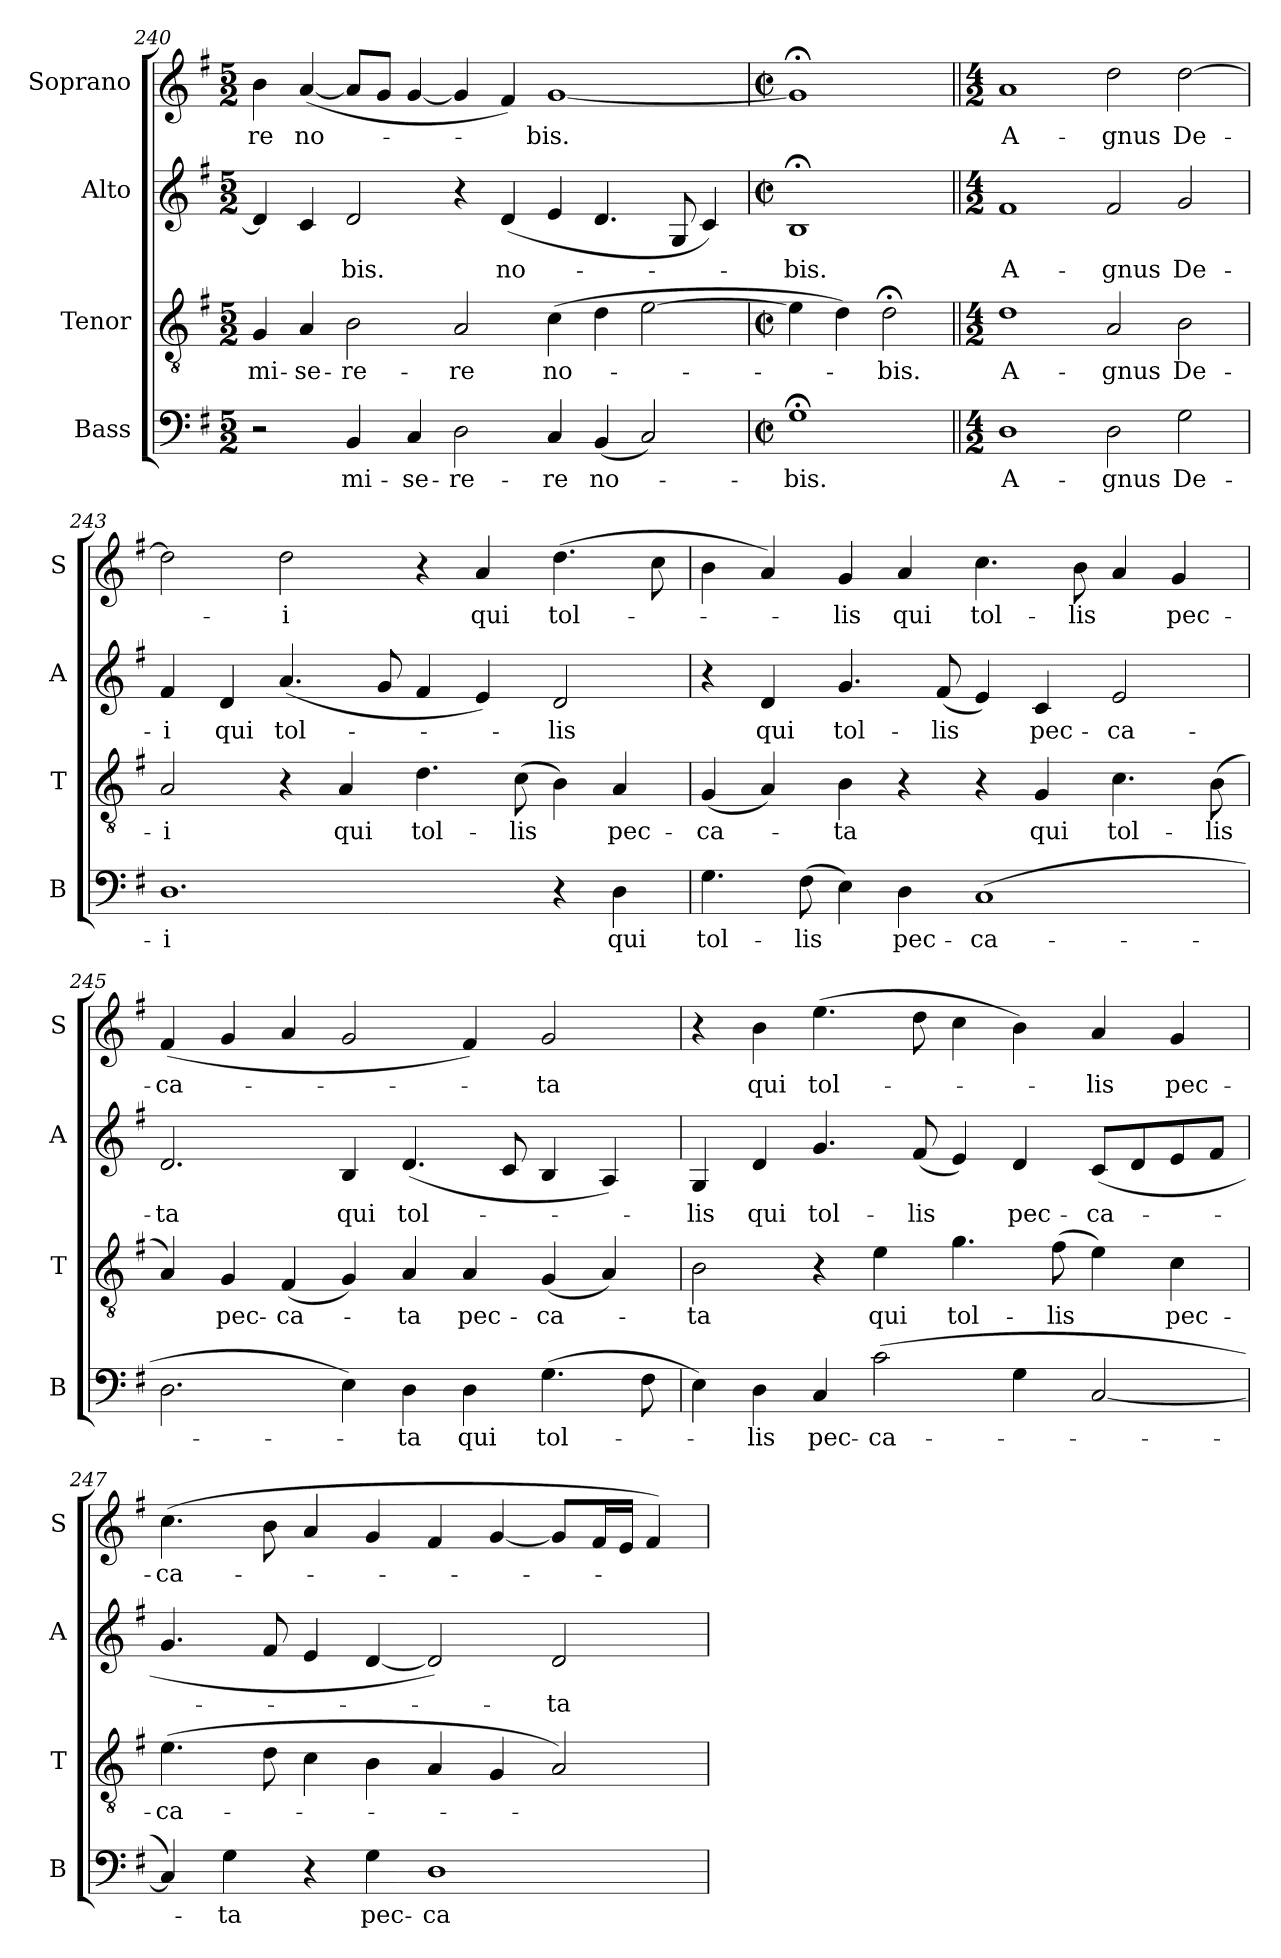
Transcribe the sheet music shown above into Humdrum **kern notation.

**kern	**text	**kern	**text	**kern	**text	**kern	**text
*part4	*part4	*part3	*part3	*part2	*part2	*part1	*part1
*staff4	*staff4	*staff3	*staff3	*staff2	*staff2	*staff1	*staff1
*I"Bass	*	*I"Tenor	*	*I"Alto	*	*I"Soprano	*
*I'B	*	*I'T	*	*I'A	*	*I'S	*
!!LO:LB:g=z
*clefF4	*	*clefGv2	*	*clefG2	*	*clefG2	*
*k[f#]	*	*k[f#]	*	*k[f#]	*	*k[f#]	*
*G:	*	*G:	*	*G:	*	*G:	*
*M5/2	*	*M5/2	*	*M5/2	*	*M5/2	*
=240	=240	=240	=240	=240	=240	=240	=240
!	!	!	!LO:LY:b	!	!	!	!LO:LY:b
2r	.	4G/	mi-	4d/]	.	4b\	-re
!	!	!	!LO:LY:b	!	!	!	!LO:LY:b
.	.	4A/	-se-	4c/	.	(<[4a/	no-
!	!LO:LY:b	!	!LO:LY:b	!	!LO:LY:b	!	!
4BB/	mi-	2B\	-re-	2d/	-bis.	8a/L]	.
.	.	.	.	.	.	8g/J	.
!	!LO:LY:b	!	!	!	!	!	!
4C/	-se-	.	.	.	.	[4g/	.
!	!LO:LY:b	!	!LO:LY:b	!	!	!	!
2D\	-re-	2A/	-re	4r	.	4g/]	.
!	!	!	!	!	!LO:LY:b	!	!
.	.	.	.	(>4d/	no-	4f#/)	.
!	!LO:LY:b	!	!LO:LY:b	!	!	!	!LO:LY:b
4C/	-re	(>4c\	no-	4e/	.	[1g	-bis.
!	!LO:LY:b	!	!	!	!	!	!
(<4BB/	no-	4d\	.	4.d/	.	.	.
2C/)	.	[2e\	.	.	.	.	.
.	.	.	.	8G/	.	.	.
.	.	.	.	4c/)	.	.	.
=241	=241	=241	=241	=241	=241	=241	=241
*M2/2	*	*M2/2	*	*M2/2	*	*M2/2	*
*met(c|)	*	*met(c|)	*	*met(c|)	*	*met(c|)	*
!	!LO:LY:b	!	!	!	!LO:LY:b	!	!
1G;<	-bis.	4e\]	.	1B;<	-bis.	1g;<]	.
.	.	4d\)	.	.	.	.	.
!	!	!	!LO:LY:b	!	!	!	!
.	.	2d;<\	-bis.	.	.	.	.
=242||	=242||	=242||	=242||	=242||	=242||	=242||	=242||
*M4/2	*	*M4/2	*	*M4/2	*	*M4/2	*
!	!LO:LY:b	!	!LO:LY:b	!	!LO:LY:b	!	!LO:LY:b
1D	A-	1d	A-	1f#	A-	1a	A-
!	!LO:LY:b	!	!LO:LY:b	!	!LO:LY:b	!	!LO:LY:b
2D\	-gnus	2A/	-gnus	2f#/	-gnus	2dd\	-gnus
!	!LO:LY:b	!	!LO:LY:b	!	!LO:LY:b	!	!LO:LY:b
2G\	De-	2B\	De-	2g/	De-	[2dd\	De-
!!LO:LB:g=z
=243	=243	=243	=243	=243	=243	=243	=243
!	!LO:LY:b	!	!LO:LY:b	!	!LO:LY:b	!	!
1.D	-i	2A/	-i	4f#/	-i	2dd\]	.
!	!	!	!	!	!LO:LY:b	!	!
.	.	.	.	4d/	qui	.	.
!	!	!	!	!	!LO:LY:b	!	!LO:LY:b
.	.	4r	.	(<4.a/	tol-	2dd\	-i
!	!	!	!LO:LY:b	!	!	!	!
.	.	4A/	qui	.	.	.	.
.	.	.	.	8g/	.	.	.
!	!	!	!LO:LY:b	!	!	!	!
.	.	4.d\	tol-	4f#/	.	4r	.
!	!	!	!	!	!	!	!LO:LY:b
.	.	.	.	4e/)	.	4a/	qui
!	!	!	!LO:LY:b	!	!	!	!
.	.	(>8c\	-lis	.	.	.	.
!	!	!	!	!	!LO:LY:b	!	!LO:LY:b
4r	.	4B\)	.	2d/	-lis	(>4.dd\	tol-
!	!LO:LY:b	!	!LO:LY:b	!	!	!	!
4D\	qui	4A/	pec-	.	.	.	.
.	.	.	.	.	.	8cc\	.
!!LO:PB:g=z
=244	=244	=244	=244	=244	=244	=244	=244
!	!LO:LY:b	!	!LO:LY:b	!	!	!	!
4.G\	tol-	(<4G/	-ca-	4r	.	4b\	.
!	!	!	!	!	!LO:LY:b	!	!
.	.	4A/)	.	4d/	qui	4a/)	.
!	!LO:LY:b	!	!	!	!	!	!
(>8F#\	-lis	.	.	.	.	.	.
!	!	!	!LO:LY:b	!	!LO:LY:b	!	!LO:LY:b
4E\)	.	4B\	-ta	4.g/	tol-	4g/	-lis
!	!LO:LY:b	!	!	!	!	!	!LO:LY:b
4D\	pec-	4r	.	.	.	4a/	qui
!	!	!	!	!	!LO:LY:b	!	!
.	.	.	.	(<8f#/	-lis	.	.
!	!LO:LY:b	!	!	!	!	!	!LO:LY:b
(<1C	-ca-	4r	.	4e/)	.	4.cc\	tol-
!	!	!	!LO:LY:b	!	!LO:LY:b	!	!
.	.	4G/	qui	4c/	pec-	.	.
!	!	!	!	!	!	!	!LO:LY:b
.	.	.	.	.	.	8b\	-lis
!	!	!	!LO:LY:b	!	!LO:LY:b	!	!
.	.	4.c\	tol-	2e/	-ca-	4a/	.
!	!	!	!	!	!	!	!LO:LY:b
.	.	.	.	.	.	4g/	pec-
!	!	!	!LO:LY:b	!	!	!	!
.	.	(>8B\	-lis	.	.	.	.
=245	=245	=245	=245	=245	=245	=245	=245
!	!	!	!	!	!LO:LY:b	!	!LO:LY:b
2.D\	.	4A/)	.	2.d/	-ta	(<4f#/	-ca-
!	!	!	!LO:LY:b	!	!	!	!
.	.	4G/	pec-	.	.	4g/	.
!	!	!	!LO:LY:b	!	!	!	!
.	.	(<4F#/	-ca-	.	.	4a/	.
!	!	!	!	!	!LO:LY:b	!	!
4E\)	.	4G/)	.	4B/	qui	2g/	.
!	!LO:LY:b	!	!LO:LY:b	!	!LO:LY:b	!	!
4D\	-ta	4A/	-ta	(<4.d/	tol-	.	.
!	!LO:LY:b	!	!LO:LY:b	!	!	!	!
4D\	qui	4A/	pec-	.	.	4f#/)	.
.	.	.	.	8c/	.	.	.
!	!LO:LY:b	!	!LO:LY:b	!	!	!	!LO:LY:b
(>4.G\	tol-	(<4G/	-ca-	4B/	.	2g/	-ta
.	.	4A/)	.	4A/)	.	.	.
8F#\	.	.	.	.	.	.	.
!!LO:LB:g=z
=246	=246	=246	=246	=246	=246	=246	=246
!	!	!	!LO:LY:b	!	!LO:LY:b	!	!
4E\)	.	2B\	-ta	4G/	-lis	4r	.
!	!LO:LY:b	!	!	!	!LO:LY:b	!	!LO:LY:b
4D\	-lis	.	.	4d/	qui	4b\	qui
!	!LO:LY:b	!	!	!	!LO:LY:b	!	!LO:LY:b
4C/	pec-	4r	.	4.g/	tol-	(>4.ee\	tol-
!	!LO:LY:b	!	!LO:LY:b	!	!	!	!
(>2c\	-ca-	4e\	qui	.	.	.	.
!	!	!	!	!	!LO:LY:b	!	!
.	.	.	.	(<8f#/	-lis	8dd\	.
!	!	!	!LO:LY:b	!	!	!	!
.	.	4.g\	tol-	4e/)	.	4cc\	.
!	!	!	!	!	!LO:LY:b	!	!
4G\	.	.	.	4d/	pec-	4b\)	.
!	!	!	!LO:LY:b	!	!	!	!
.	.	(>8f#\	-lis	.	.	.	.
!	!	!	!	!	!LO:LY:b	!	!LO:LY:b
[2C/	.	4e\)	.	(<8c/L	-ca-	4a/	-lis
.	.	.	.	8d/	.	.	.
!	!	!	!LO:LY:b	!	!	!	!LO:LY:b
.	.	4c\	pec-	8e/	.	4g/	pec-
.	.	.	.	8f#/J	.	.	.
!!LO:PB:g=z
=247	=247	=247	=247	=247	=247	=247	=247
!	!	!	!LO:LY:b	!	!	!	!LO:LY:b
4C/])	.	(>4.e\	-ca-	4.g/	.	(>4.cc\	-ca-
!	!LO:LY:b	!	!	!	!	!	!
4G\	-ta	.	.	.	.	.	.
.	.	8d\	.	8f#/	.	8b\	.
4r	.	4c\	.	4e/	.	4a/	.
!	!LO:LY:b	!	!	!	!	!	!
4G\	pec-	4B\	.	[4d/	.	4g/	.
!	!LO:LY:b	!	!	!	!	!	!
1D	-ca-	4A/	.	2d/])	.	4f#/	.
.	.	4G/	.	.	.	[4g/	.
!	!	!	!	!	!LO:LY:b	!	!
.	.	2A/)	.	2d/	-ta	8g/L]	.
.	.	.	.	.	.	16f#/L	.
.	.	.	.	.	.	16e/JJ	.
.	.	.	.	.	.	4f#/)	.
=	=	=	=	=	=	=	=
*-	*-	*-	*-	*-	*-	*-	*-
